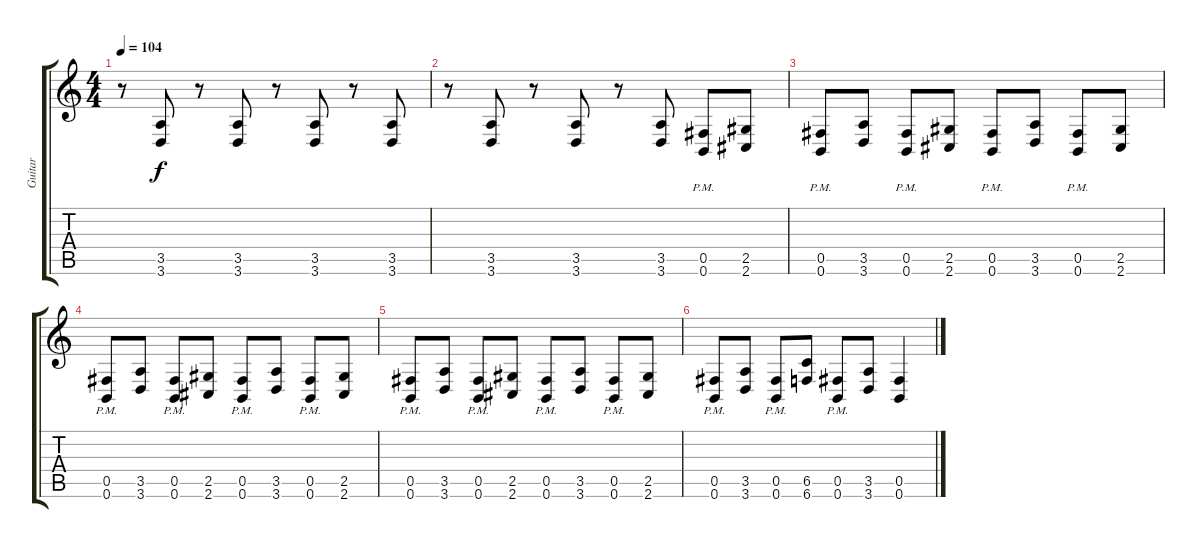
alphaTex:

\track ("Guitar" "Guitar") {instrument acousticguitarsteel}
\staff {score tabs}
\tuning (Eb4 B3 Gb3 B2 Gb2 B1) {hide}
\ts (4 4)
\tempo 104
\clef g2
\ks c
r.8{dy f} (3.5 3.6).8 r.8 (3.5 3.6).8 r.8 (3.5 3.6).8 r.8 (3.5 3.6).8 |
r.8 (3.5 3.6).8 r.8 (3.5 3.6).8 r.8 (3.5 3.6).8 (0.5{pm} 0.6{pm}).8 (2.5 2.6).8 |
(0.5{pm} 0.6{pm}).8 (3.5 3.6).8 (0.5{pm} 0.6{pm}).8 (2.5 2.6).8 (0.5{pm} 0.6{pm}).8 (3.5 3.6).8 (0.5{pm} 0.6{pm}).8 (2.5 2.6).8 |
(0.5{pm} 0.6{pm}).8 (3.5 3.6).8 (0.5{pm} 0.6{pm}).8 (2.5 2.6).8 (0.5{pm} 0.6{pm}).8 (3.5 3.6).8 (0.5{pm} 0.6{pm}).8 (2.5 2.6).8 |
(0.5{pm} 0.6{pm}).8 (3.5 3.6).8 (0.5{pm} 0.6{pm}).8 (2.5 2.6).8 (0.5{pm} 0.6{pm}).8 (3.5 3.6).8 (0.5{pm} 0.6{pm}).8 (2.5 2.6).8 |
(0.5{pm} 0.6{pm}).8 (3.5 3.6).8 (0.5{pm} 0.6{pm}).8 (6.5 6.6).8 (0.5{pm} 0.6{pm}).8 (3.5 3.6).8 (0.5 0.6).4
